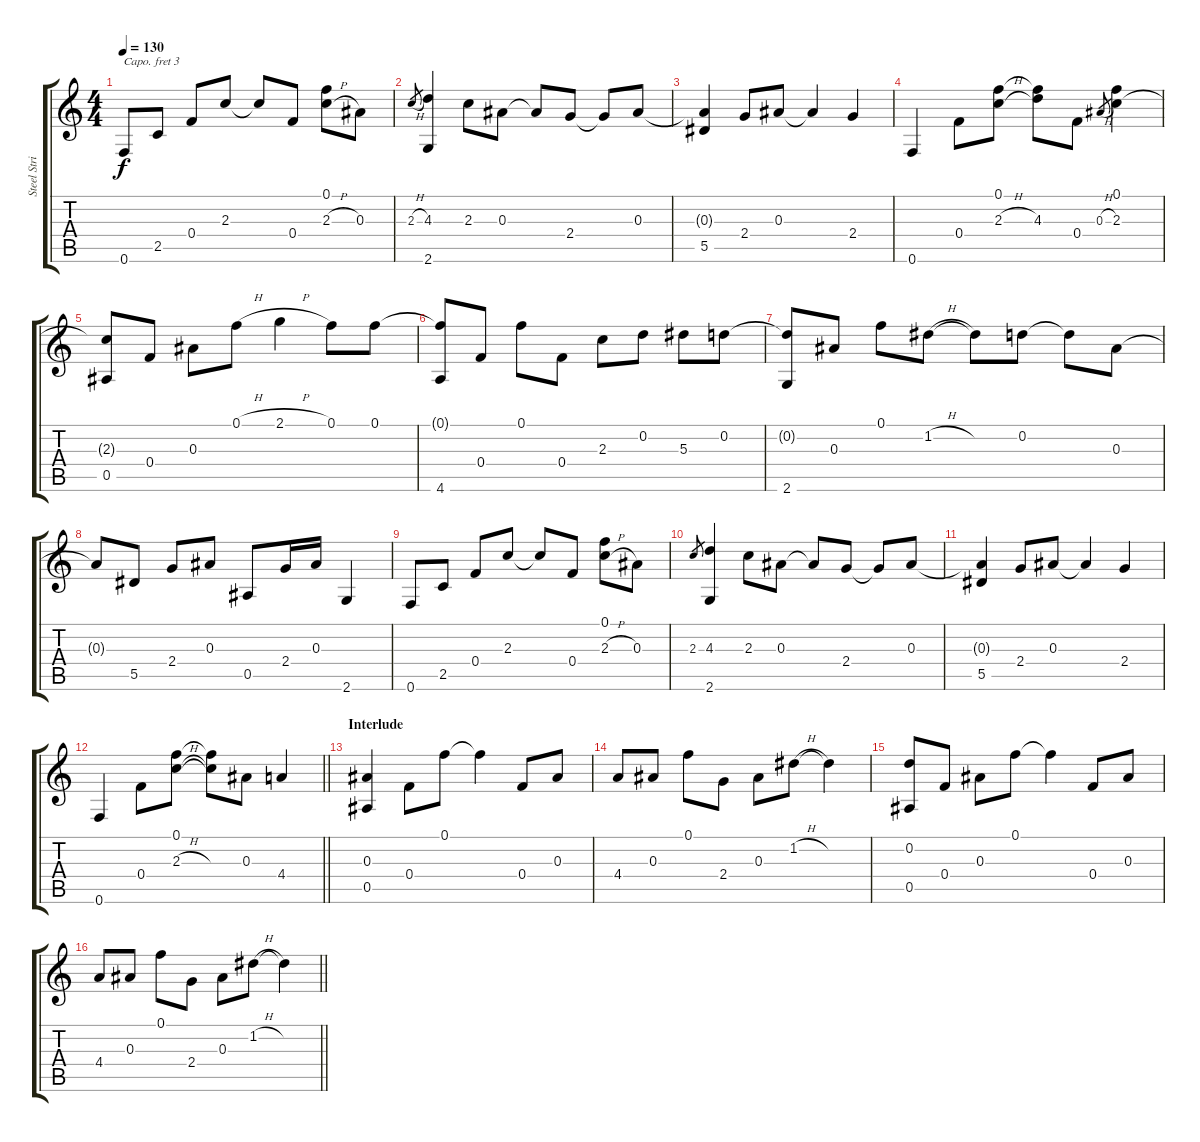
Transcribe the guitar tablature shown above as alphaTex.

\track ("Steel String" "Steel Stri") {instrument acousticguitarsteel}
\staff {score tabs}
\capo 3
\tuning (D4 B3 G3 D3 G2 D2) {hide}
\ts (4 4)
\tempo 130
\clef g2
\ks c
0.6.8{dy f} 2.5.8 0.4.8 2.3.8 2.3{t}.8 0.4.8 (0.1 2.3{h}).8 0.3.8 |
2.3{h}.8{gr} (4.3 2.6).4 2.3.8 0.3.8 0.3{t}.8 2.4.8 2.4{t}.8 0.3.8 |
(0.3{t} 5.5).4 2.4.8 0.3.8 0.3{t}.4 2.4.4 |
0.6.4 0.4.8 (0.1 2.3{h}).8 (0.1{t} 4.3).8 0.4.8 0.3{h}.8{gr} (0.1 2.3).4 |
(2.3{t} 0.5).8 0.4.8 0.3.8 0.1{h}.8 2.1{h}.4 0.1.8 0.1.8 |
(0.1{t} 4.6).8 0.4.8 0.1.8 0.4.8 2.3.8 0.2.8 5.3.8 0.2.8 |
(0.2{t} 2.6).8 0.3.8 0.1.8 1.2{h}.8 1.2{t}.8 0.2.8 0.2{t}.8 0.3.8 |
0.3{t}.8 5.5.8 2.4.8 0.3.8 0.5.8 2.4.16 0.3.16 2.6.4 |
0.6.8 2.5.8 0.4.8 2.3.8 2.3{t}.8 0.4.8 (0.1 2.3{h}).8 0.3.8 |
2.3.8{gr} (4.3 2.6).4 2.3.8 0.3.8 0.3{t}.8 2.4.8 2.4{t}.8 0.3.8 |
(0.3{t} 5.5).4 2.4.8 0.3.8 0.3{t}.4 2.4.4 |
\barLineRight lightlight
0.6.4 0.4.8 (0.1 2.3{h}).8 (0.1{t} 2.3{t}).8 0.3.8 4.4.4 |
\section ("" "Interlude")
(0.3 0.5).4 0.4.8 0.1.8 0.1{t}.4 0.4.8 0.3.8 |
4.4.8 0.3.8 0.1.8 2.4.8 0.3.8 1.2{h}.8 1.2{t}.4 |
(0.2 0.5).8 0.4.8 0.3.8 0.1.8 0.1{t}.4 0.4.8 0.3.8 |
\barLineRight lightlight
4.4.8 0.3.8 0.1.8 2.4.8 0.3.8 1.2{h}.8 1.2{h t}.4
